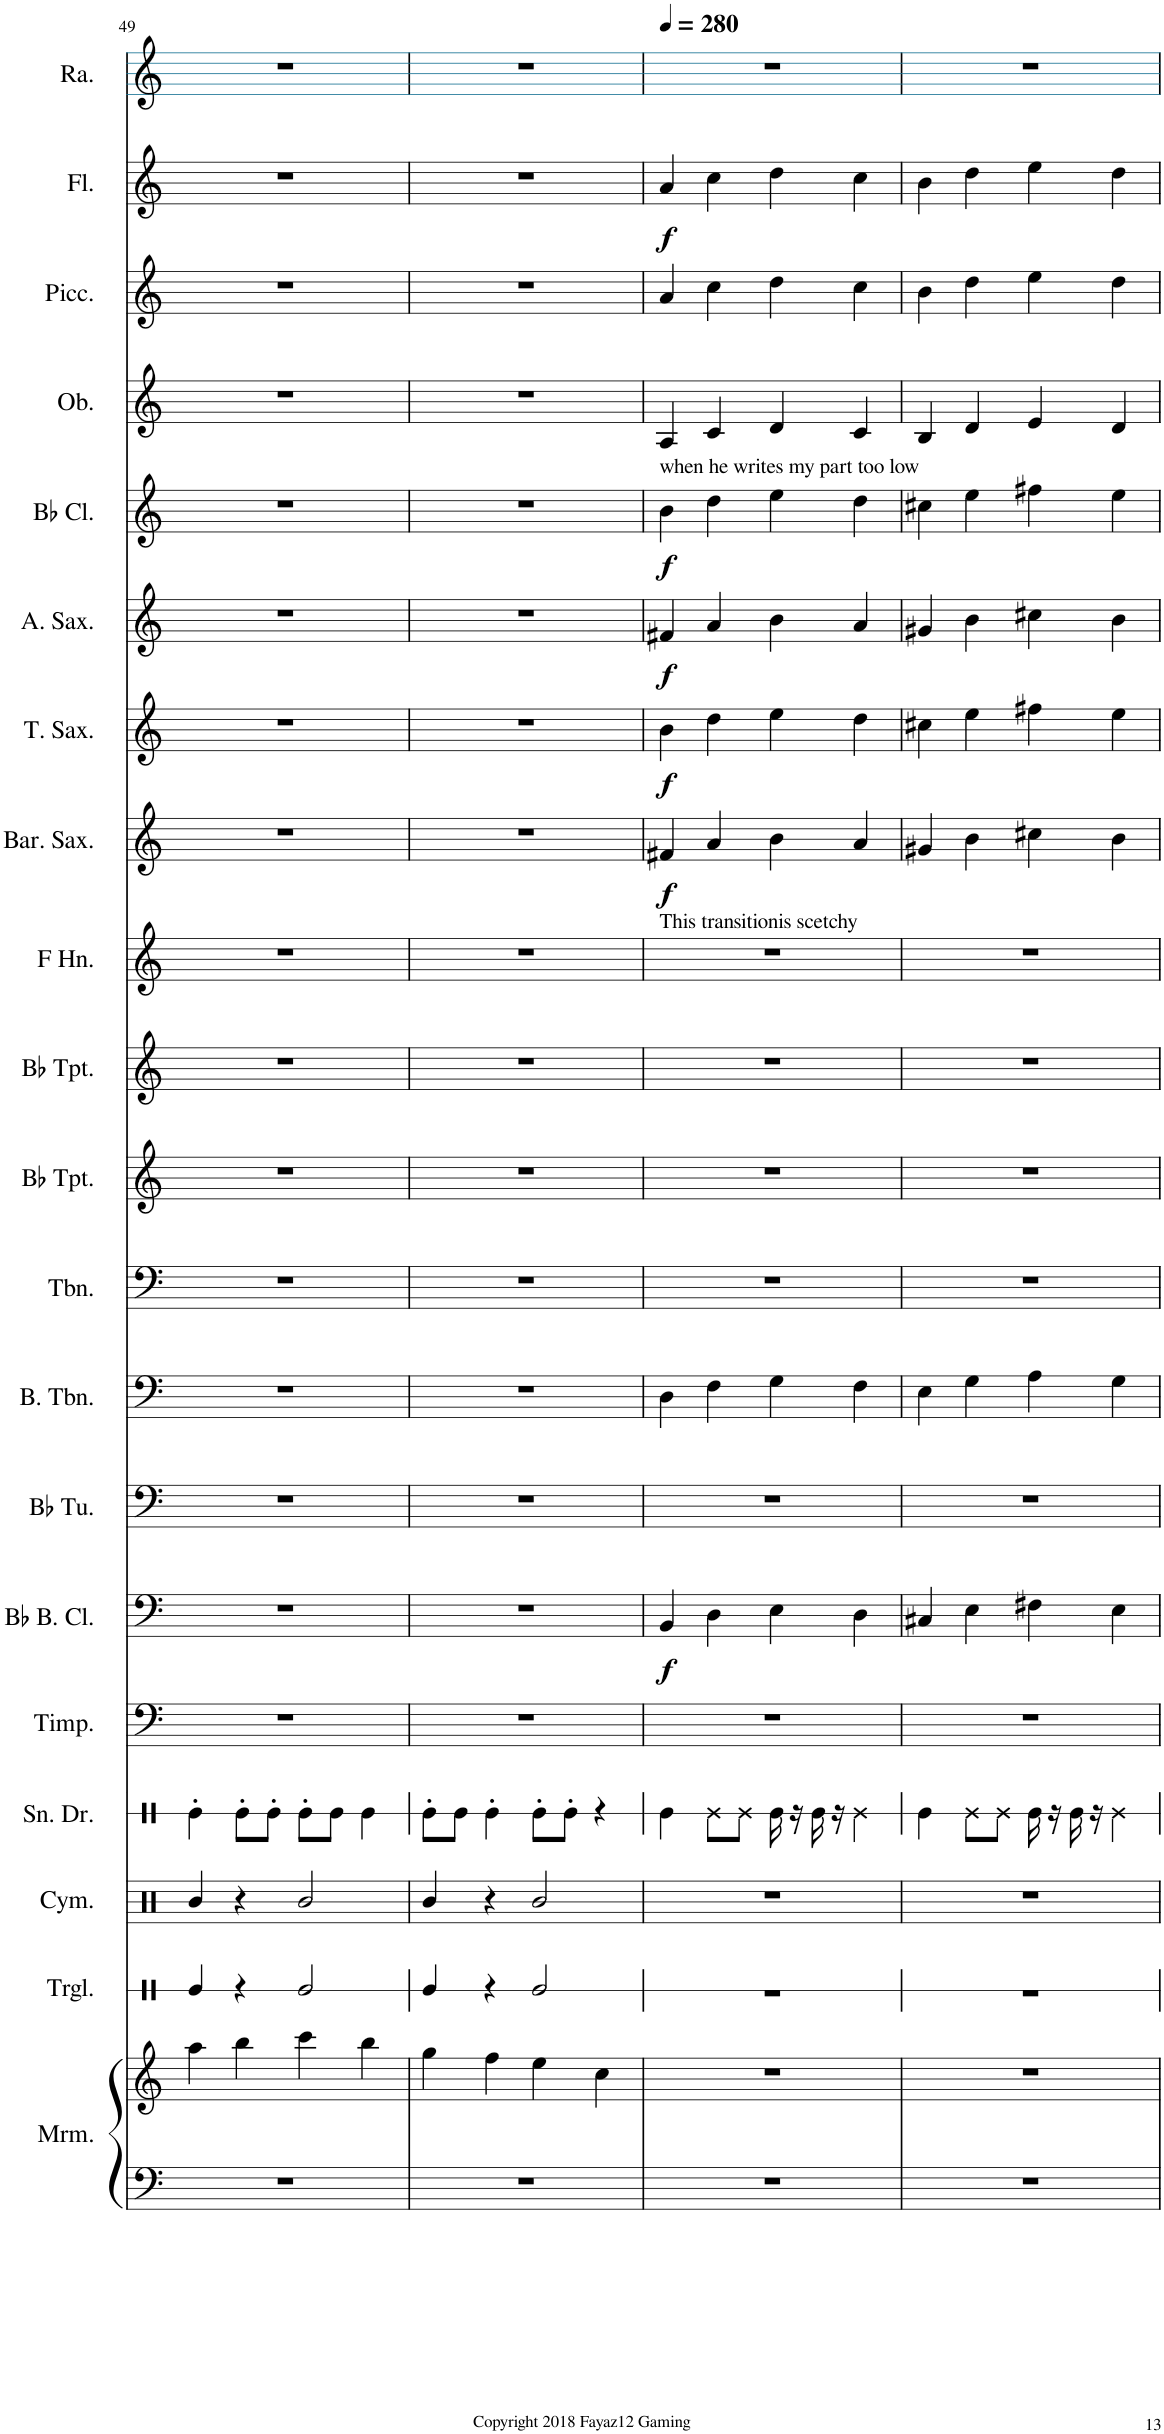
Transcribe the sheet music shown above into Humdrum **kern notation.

**kern	**kern	**kern	**kern	**kern	**kern	**kern	**dynam	**kern	**kern	**kern	**kern	**kern	**kern	**kern	**dynam	**kern	**dynam	**kern	**dynam	**kern	**dynam	**kern	**kern	**kern	**dynam	**kern
*part20	*part20	*part19	*part18	*part17	*part16	*part15	*part15	*part14	*part13	*part12	*part11	*part10	*part9	*part8	*part8	*part7	*part7	*part6	*part6	*part5	*part5	*part4	*part3	*part2	*part2	*part1
*staff21	*staff20	*staff19	*staff18	*staff17	*staff16	*staff15	*staff15	*staff14	*staff13	*staff12	*staff11	*staff10	*staff9	*staff8	*staff8	*staff7	*staff7	*staff6	*staff6	*staff5	*staff5	*staff4	*staff3	*staff2	*staff2	*staff1
*I"Marimba	*	*I"Triangle	*I"Cymbals	*I"Snare Drum	*I"Timpani	*I"Bb Bass Clarinet (Bass Clef)	*	*I"Bb Tuba	*I"Bass Trombone	*I"Trombone	*I"Bb Trumpet	*I"Bb Trumpet	*I"Horn in F	*I"Baritone Saxophone	*	*I"Tenor Saxophone	*	*I"Alto Saxophone	*	*I"Bb Clarinet	*	*I"Oboe	*I"Piccolo	*I"Flute	*	*I"Rosalina
*I'Mrm.	*	*I'Trgl.	*I'Cym.	*I'Sn. Dr.	*I'Timp.	*I'Bb B. Cl.	*	*I'Bb Tu.	*I'B. Tbn.	*I'Tbn.	*I'Bb Tpt.	*I'Bb Tpt.	*	*I'Bar. Sax.	*	*I'T. Sax.	*	*I'A. Sax.	*	*I'Bb Cl.	*	*I'Ob.	*I'Picc.	*I'Fl.	*	*I'Ra.
!!LO:PB:g=z
*clefF4	*clefG2	*clefX	*clefX	*clefX	*clefF4	*clefF4	*	*clefF4	*clefF4	*clefF4	*clefG2	*clefG2	*clefG2	*clefG2	*	*clefG2	*	*clefG2	*	*clefG2	*	*clefG2	*clefG2	*clefG2	*	*clefG2
*	*	*	*	*	*	*Trd1c2	*	*	*	*	*Trd1c2	*Trd1c2	*Trd4c7	*Trd12c21	*	*Trd8c14	*	*Trd5c9	*	*Trd1c2	*	*	*Trd-7c-12	*	*	*
*k[]	*k[]	*k[]	*k[]	*k[]	*k[]	*k[]	*	*k[]	*k[]	*k[]	*k[]	*k[]	*k[]	*k[]	*	*k[]	*	*k[]	*	*k[]	*	*k[]	*k[]	*k[]	*	*k[]
*M4/4	*M4/4	*M4/4	*M4/4	*M4/4	*M4/4	*M4/4	*	*M4/4	*M4/4	*M4/4	*M4/4	*M4/4	*M4/4	*M4/4	*	*M4/4	*	*M4/4	*	*M4/4	*	*M4/4	*M4/4	*M4/4	*	*M4/4
=49	=49	=49	=49	=49	=49	=49	=49	=49	=49	=49	=49	=49	=49	=49	=49	=49	=49	=49	=49	=49	=49	=49	=49	=49	=49	=49
1r	4aa\	4Re/	4R/	4Re'\	1r	1r	.	1r	1r	1r	1r	1r	1r	1r	.	1r	.	1r	.	1r	.	1r	1r	1r	.	1r
.	4bb\	4r	4r	8Re'\L	.	.	.	.	.	.	.	.	.	.	.	.	.	.	.	.	.	.	.	.	.	.
.	.	.	.	8Re'\J	.	.	.	.	.	.	.	.	.	.	.	.	.	.	.	.	.	.	.	.	.	.
.	4ccc\	2Re/	2R/	8Re'\L	.	.	.	.	.	.	.	.	.	.	.	.	.	.	.	.	.	.	.	.	.	.
.	.	.	.	8Re\J	.	.	.	.	.	.	.	.	.	.	.	.	.	.	.	.	.	.	.	.	.	.
.	4bb\	.	.	4Re\	.	.	.	.	.	.	.	.	.	.	.	.	.	.	.	.	.	.	.	.	.	.
=50	=50	=50	=50	=50	=50	=50	=50	=50	=50	=50	=50	=50	=50	=50	=50	=50	=50	=50	=50	=50	=50	=50	=50	=50	=50	=50
1r	4gg\	4Re/	4R/	8Re'\L	1r	1r	.	1r	1r	1r	1r	1r	1r	1r	.	1r	.	1r	.	1r	.	1r	1r	1r	.	1r
.	.	.	.	8Re\J	.	.	.	.	.	.	.	.	.	.	.	.	.	.	.	.	.	.	.	.	.	.
.	4ff\	4r	4r	4Re'\	.	.	.	.	.	.	.	.	.	.	.	.	.	.	.	.	.	.	.	.	.	.
.	4ee\	2Re/	2R/	8Re'\L	.	.	.	.	.	.	.	.	.	.	.	.	.	.	.	.	.	.	.	.	.	.
.	.	.	.	8Re'\J	.	.	.	.	.	.	.	.	.	.	.	.	.	.	.	.	.	.	.	.	.	.
.	4cc\	.	.	4r	.	.	.	.	.	.	.	.	.	.	.	.	.	.	.	.	.	.	.	.	.	.
=51	=51	=51	=51	=51	=51	=51	=51	=51	=51	=51	=51	=51	=51	=51	=51	=51	=51	=51	=51	=51	=51	=51	=51	=51	=51	=51
*	*	*	*	*	*	*	*	*	*	*	*	*	*	*	*	*	*	*	*	*	*	*	*	*	*	*MM280
!	!	!	!	!	!	!	!	!	!	!	!	!	!	!	!	!	!	!	!	!	!	!LO:TX:b:t=when he writes my part too low	!	!	!	!
!	!	!	!	!	!	!	!	!	!	!	!	!	!	!LO:TX:b:t=This transitionis scetchy	!	!	!	!	!	!	!	!	!	!	!	!
!	!	!	!	!	!	!	!LO:DY:b	!	!	!	!	!	!	!	!LO:DY:b	!	!LO:DY:b	!	!LO:DY:b	!	!LO:DY:b	!	!	!	!LO:DY:b	!
1r	1r	1r	1r	4Re\	1r	4BB/	f	1r	4D\	1r	1r	1r	1r	4f#X/	f	4b\	f	4f#X/	f	4b\	f	4A/	4a/	4a/	f	1r
.	.	.	.	8Re\L	.	4D\	.	.	4F\	.	.	.	.	4a/	.	4dd\	.	4a/	.	4dd\	.	4c/	4cc\	4cc\	.	.
.	.	.	.	8Re\J	.	.	.	.	.	.	.	.	.	.	.	.	.	.	.	.	.	.	.	.	.	.
.	.	.	.	16Re\	.	4E\	.	.	4G\	.	.	.	.	4b\	.	4ee\	.	4b\	.	4ee\	.	4d/	4dd\	4dd\	.	.
.	.	.	.	16r	.	.	.	.	.	.	.	.	.	.	.	.	.	.	.	.	.	.	.	.	.	.
.	.	.	.	16Re\	.	.	.	.	.	.	.	.	.	.	.	.	.	.	.	.	.	.	.	.	.	.
.	.	.	.	16r	.	.	.	.	.	.	.	.	.	.	.	.	.	.	.	.	.	.	.	.	.	.
.	.	.	.	4Re\	.	4D\	.	.	4F\	.	.	.	.	4a/	.	4dd\	.	4a/	.	4dd\	.	4c/	4cc\	4cc\	.	.
=52	=52	=52	=52	=52	=52	=52	=52	=52	=52	=52	=52	=52	=52	=52	=52	=52	=52	=52	=52	=52	=52	=52	=52	=52	=52	=52
1r	1r	1r	1r	4Re\	1r	4C#X/	.	1r	4E\	1r	1r	1r	1r	4g#X/	.	4cc#X\	.	4g#X/	.	4cc#X\	.	4B/	4b\	4b\	.	1r
.	.	.	.	8Re\L	.	4E\	.	.	4G\	.	.	.	.	4b\	.	4ee\	.	4b\	.	4ee\	.	4d/	4dd\	4dd\	.	.
.	.	.	.	8Re\J	.	.	.	.	.	.	.	.	.	.	.	.	.	.	.	.	.	.	.	.	.	.
.	.	.	.	16Re\	.	4F#X\	.	.	4A\	.	.	.	.	4cc#X\	.	4ff#X\	.	4cc#X\	.	4ff#X\	.	4e/	4ee\	4ee\	.	.
.	.	.	.	16r	.	.	.	.	.	.	.	.	.	.	.	.	.	.	.	.	.	.	.	.	.	.
.	.	.	.	16Re\	.	.	.	.	.	.	.	.	.	.	.	.	.	.	.	.	.	.	.	.	.	.
.	.	.	.	16r	.	.	.	.	.	.	.	.	.	.	.	.	.	.	.	.	.	.	.	.	.	.
.	.	.	.	4Re\	.	4E\	.	.	4G\	.	.	.	.	4b\	.	4ee\	.	4b\	.	4ee\	.	4d/	4dd\	4dd\	.	.
=	=	=	=	=	=	=	=	=	=	=	=	=	=	=	=	=	=	=	=	=	=	=	=	=	=	=
*-	*-	*-	*-	*-	*-	*-	*-	*-	*-	*-	*-	*-	*-	*-	*-	*-	*-	*-	*-	*-	*-	*-	*-	*-	*-	*-
